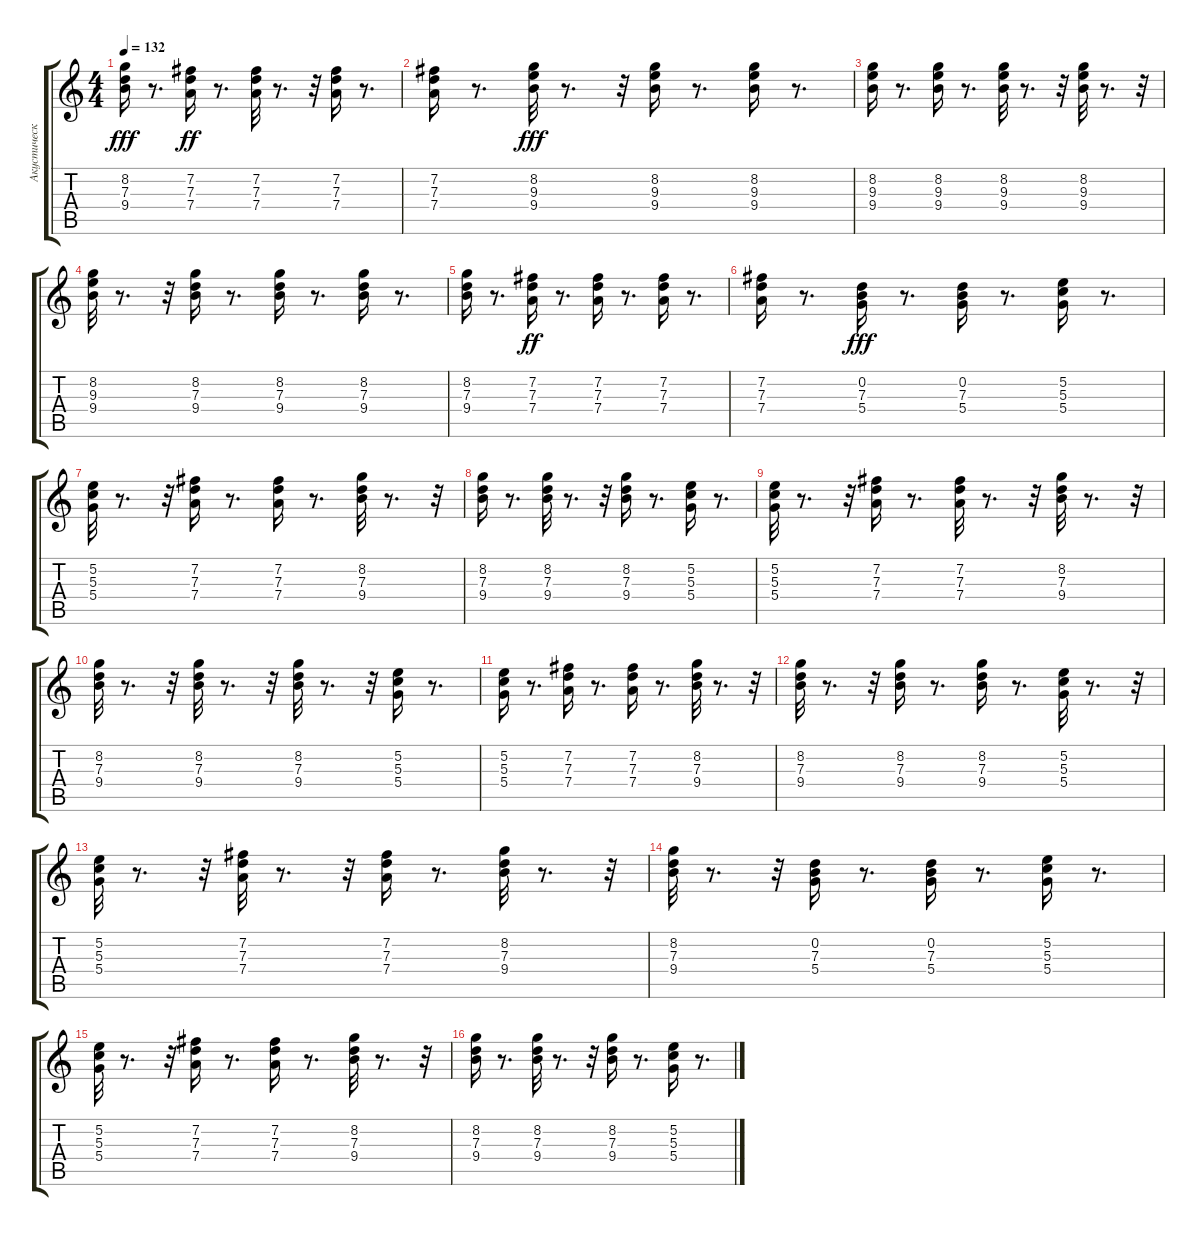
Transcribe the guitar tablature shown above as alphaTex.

\track ("Акустическая Гитара" "Акустическ") {instrument acousticguitarsteel}
\staff {score tabs}
\tuning (E4 B3 G3 D3 A2 E2) {hide}
\ts (4 4)
\tempo 132
\clef g2
\ks c
(8.2 7.3 9.4).16{dy fff} r.8{d} (7.2 7.3 7.4).16{dy ff} r.8{d} (7.2 7.3 7.4).32 r.8{d} r.32 (7.2 7.3 7.4).16 r.8{d} |
(7.2 7.3 7.4).16 r.8{d} (8.2 9.3 9.4).32{dy fff} r.8{d} r.32 (8.2 9.3 9.4).16 r.8{d} (8.2 9.3 9.4).16 r.8{d} |
(8.2 9.3 9.4).16 r.8{d} (8.2 9.3 9.4).16 r.8{d} (8.2 9.3 9.4).32 r.8{d} r.32 (8.2 9.3 9.4).32 r.8{d} r.32 |
(8.2 9.3 9.4).32 r.8{d} r.32 (8.2 7.3 9.4).16 r.8{d} (8.2 7.3 9.4).16 r.8{d} (8.2 7.3 9.4).16 r.8{d} |
(8.2 7.3 9.4).16 r.8{d} (7.2 7.3 7.4).16{dy ff} r.8{d} (7.2 7.3 7.4).16 r.8{d} (7.2 7.3 7.4).16 r.8{d} |
(7.2 7.3 7.4).16 r.8{d} (0.2 7.3 5.4).16{dy fff} r.8{d} (0.2 7.3 5.4).16 r.8{d} (5.2 5.3 5.4).16 r.8{d} |
(5.2 5.3 5.4).32 r.8{d} r.32 (7.2 7.3 7.4).16 r.8{d} (7.2 7.3 7.4).16 r.8{d} (8.2 7.3 9.4).32 r.8{d} r.32 |
(8.2 7.3 9.4).16 r.8{d} (8.2 7.3 9.4).32 r.8{d} r.32 (8.2 7.3 9.4).16 r.8{d} (5.2 5.3 5.4).16 r.8{d} |
(5.2 5.3 5.4).32 r.8{d} r.32 (7.2 7.3 7.4).16 r.8{d} (7.2 7.3 7.4).32 r.8{d} r.32 (8.2 7.3 9.4).32 r.8{d} r.32 |
(8.2 7.3 9.4).32 r.8{d} r.32 (8.2 7.3 9.4).32 r.8{d} r.32 (8.2 7.3 9.4).32 r.8{d} r.32 (5.2 5.3 5.4).16 r.8{d} |
(5.2 5.3 5.4).16 r.8{d} (7.2 7.3 7.4).16 r.8{d} (7.2 7.3 7.4).16 r.8{d} (8.2 7.3 9.4).32 r.8{d} r.32 |
(8.2 7.3 9.4).32 r.8{d} r.32 (8.2 7.3 9.4).16 r.8{d} (8.2 7.3 9.4).16 r.8{d} (5.2 5.3 5.4).32 r.8{d} r.32 |
(5.2 5.3 5.4).32 r.8{d} r.32 (7.2 7.3 7.4).32 r.8{d} r.32 (7.2 7.3 7.4).16 r.8{d} (8.2 7.3 9.4).32 r.8{d} r.32 |
(8.2 7.3 9.4).32 r.8{d} r.32 (0.2 7.3 5.4).16 r.8{d} (0.2 7.3 5.4).16 r.8{d} (5.2 5.3 5.4).16 r.8{d} |
(5.2 5.3 5.4).32 r.8{d} r.32 (7.2 7.3 7.4).16 r.8{d} (7.2 7.3 7.4).16 r.8{d} (8.2 7.3 9.4).32 r.8{d} r.32 |
(8.2 7.3 9.4).16 r.8{d} (8.2 7.3 9.4).32 r.8{d} r.32 (8.2 7.3 9.4).16 r.8{d} (5.2 5.3 5.4).16 r.8{d}
